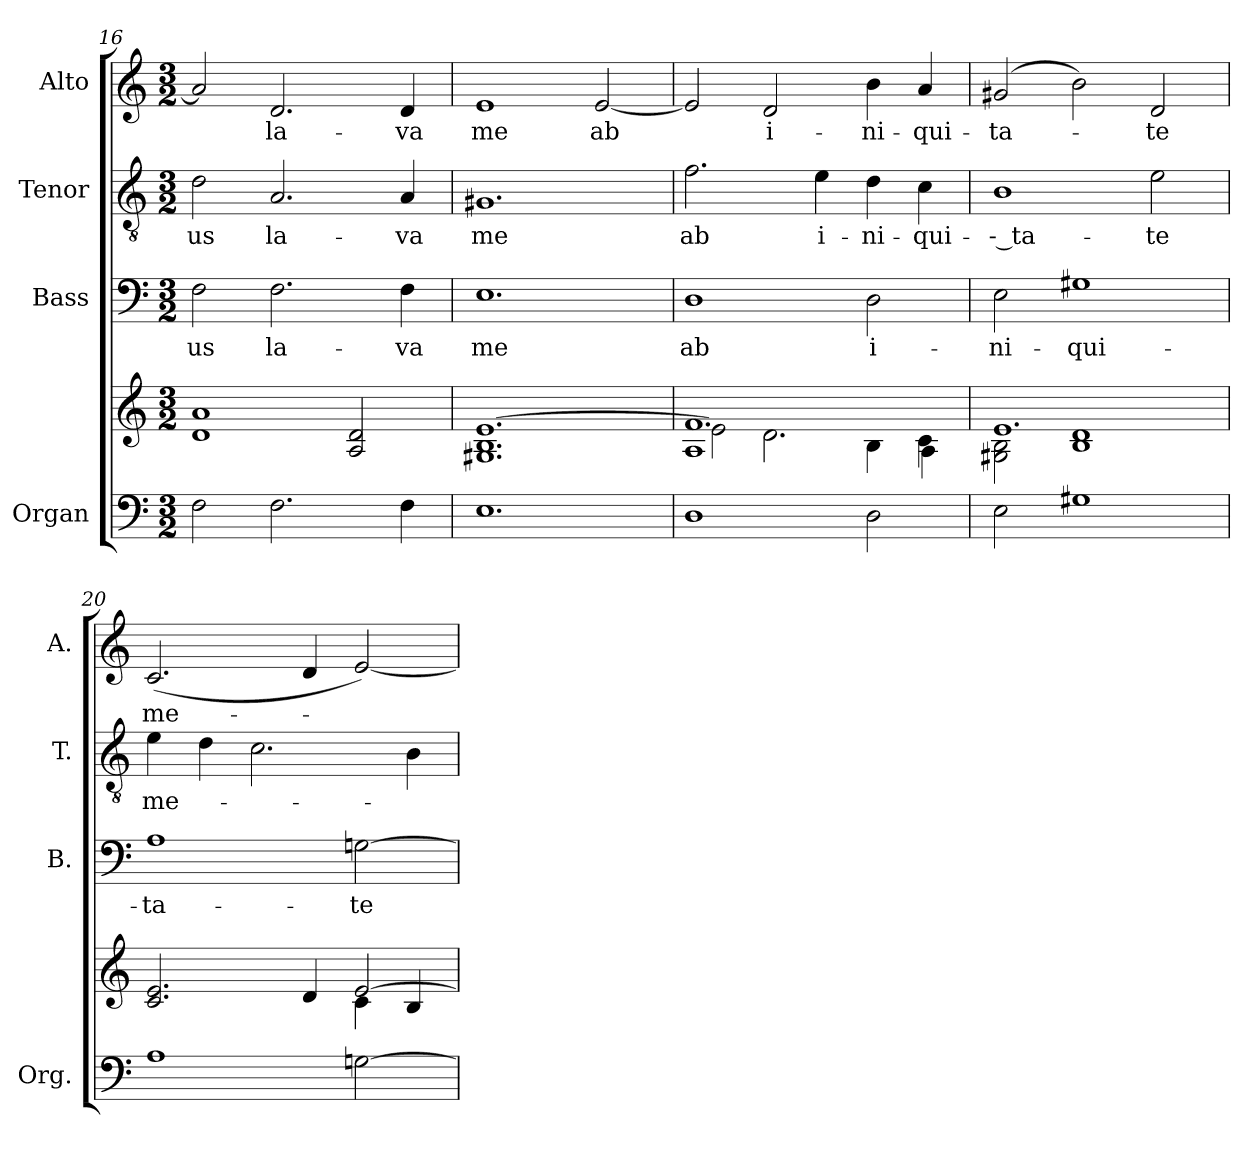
**kern	**kern	**kern	**text	**kern	**text	**kern	**text
*part4	*part4	*part3	*part3	*part2	*part2	*part1	*part1
*staff5	*staff4	*staff3	*staff3	*staff2	*staff2	*staff1	*staff1
*I"Organ	*	*I"Bass	*	*I"Tenor	*	*I"Alto	*
*I'Org.	*	*I'B.	*	*I'T.	*	*I'A.	*
*clefF4	*clefG2	*clefF4	*	*clefGv2	*	*clefG2	*
*	*	*	*	*ITrd7c12	*	*	*
*k[]	*k[]	*k[]	*	*k[]	*	*k[]	*
*C:	*C:	*C:	*	*C:	*	*C:	*
*M3/2	*M3/2	*M3/2	*	*M3/2	*	*M3/2	*
=16	=16	=16	=16	=16	=16	=16	=16
!	!	!	!LO:LY:b:color=#000000	!	!	!	!
!	!	!	!	!	!LO:LY:b:color=#000000	!	!
2Fi\	1di 1ai	2Fi\	-us	2Di\	-us	2ai/]	.
!	!	!	!LO:LY:b:color=#000000	!	!	!	!
!	!	!	!	!	!LO:LY:b:color=#000000	!	!
!	!	!	!	!	!	!	!LO:LY:b:color=#000000
2.Fi\	.	2.Fi\	la-	2.AAi/	la-	2.di/	la-
.	2Ai/ 2di	.	.	.	.	.	.
!	!	!	!LO:LY:b:color=#000000	!	!	!	!
!	!	!	!	!	!LO:LY:b:color=#000000	!	!
!	!	!	!	!	!	!	!LO:LY:b:color=#000000
4Fi\	.	4Fi\	-va	4AAi/	-va	4di/	-va
=17	=17	=17	=17	=17	=17	=17	=17
!	!	!	!LO:LY:b:color=#000000	!	!	!	!
!	!	!	!	!	!LO:LY:b:color=#000000	!	!
!	!	!	!	!	!	!	!LO:LY:b:color=#000000
1.Ei	1.G#Xi 1.Bi [1.ei	1.Ei	me	1.GG#Xi	me	1ei	me
!	!	!	!	!	!	!	!LO:LY:b:color=#000000
.	.	.	.	.	.	[2ei/	ab
=18	=18	=18	=18	=18	=18	=18	=18
*	*^	*	*	*	*	*	*
*	*	*^	*	*	*	*	*	*
!	!	!	!	!	!LO:LY:b:color=#000000	!	!	!	!
!	!	!	!	!	!	!	!LO:LY:b:color=#000000	!	!
1Di	1.fi	2ei\]	1Ai	1Di	ab	2.Fi\	ab	2ei/]	.
!	!	!	!	!	!	!	!	!	!LO:LY:b:color=#000000
.	.	2.di\	.	.	.	.	.	2di/	i-
!	!	!	!	!	!	!	!LO:LY:b:color=#000000	!	!
.	.	.	.	.	.	4Ei\	i-	.	.
!	!	!	!	!	!LO:LY:b:color=#000000	!	!	!	!
!	!	!	!	!	!	!	!LO:LY:b:color=#000000	!	!
!	!	!	!	!	!	!	!	!	!LO:LY:b:color=#000000
2Di\	.	.	4Bi\	2Di\	i-	4Di\	-ni-	4bi\	-ni-
!	!	!	!	!	!	!	!LO:LY:b:color=#000000	!	!
!	!	!	!	!	!	!	!	!	!LO:LY:b:color=#000000
.	.	4ci\	4Ai\	.	.	4Ci\	-qui-	4ai/	-qui-
*	*	*v	*v	*	*	*	*	*	*
=19	=19	=19	=19	=19	=19	=19	=19	=19
*	*	*^	*	*	*	*	*	*
!	!	!	!	!	!LO:LY:b:color=#000000	!	!	!	!
*	*	*v	*v	*	*	*	*	*	*
*	*	*^	*	*	*	*	*	*
!	!	!	!	!	!	!	!LO:LY:b:color=#000000	!	!
*	*	*v	*v	*	*	*	*	*	*
*	*	*^	*	*	*	*	*	*
!	!	!	!	!	!	!	!	!	!LO:LY:b:color=#000000
*	*	*v	*v	*	*	*	*	*	*
2Ei\	1.ei	2G#Xi\ 2Bi	2Ei\	-ni-	1BBi	-- ta-	(2g#Xi/	-ta-
!	!	!	!	!LO:LY:b:color=#000000	!	!	!	!
1G#Xi	.	1Bi 1di	1G#Xi	-qui-	.	.	2bi\)	.
!	!	!	!	!	!	!LO:LY:b:color=#000000	!	!
!	!	!	!	!	!	!	!	!LO:LY:b:color=#000000
.	.	.	.	.	2Ei\	-te	2di/	-te
!!LO:LB:g=z
=20	=20	=20	=20	=20	=20	=20	=20	=20
!	!	!	!	!LO:LY:b:color=#000000	!	!	!	!
!	!	!	!	!	!	!LO:LY:b:color=#000000	!	!
!	!	!	!	!	!	!	!	!LO:LY:b:color=#000000
1Ai	2.ci/ 2.ei	1ryy	1Ai	-ta-	4Ei\	me-	(2.ci/	me-
.	.	.	.	.	4Di\	.	.	.
.	.	.	.	.	2.Ci\	.	.	.
.	4di/	.	.	.	.	.	4di/	.
!	!	!	!	!LO:LY:b:color=#000000	!	!	!	!
[2Gni\	[2ei/	4ci\	[2Gni\	-te	.	.	[2ei/)	.
.	.	4Bi/	.	.	4BBi\	.	.	.
*	*v	*v	*	*	*	*	*	*
=	=	=	=	=	=	=	=
*-	*-	*-	*-	*-	*-	*-	*-
